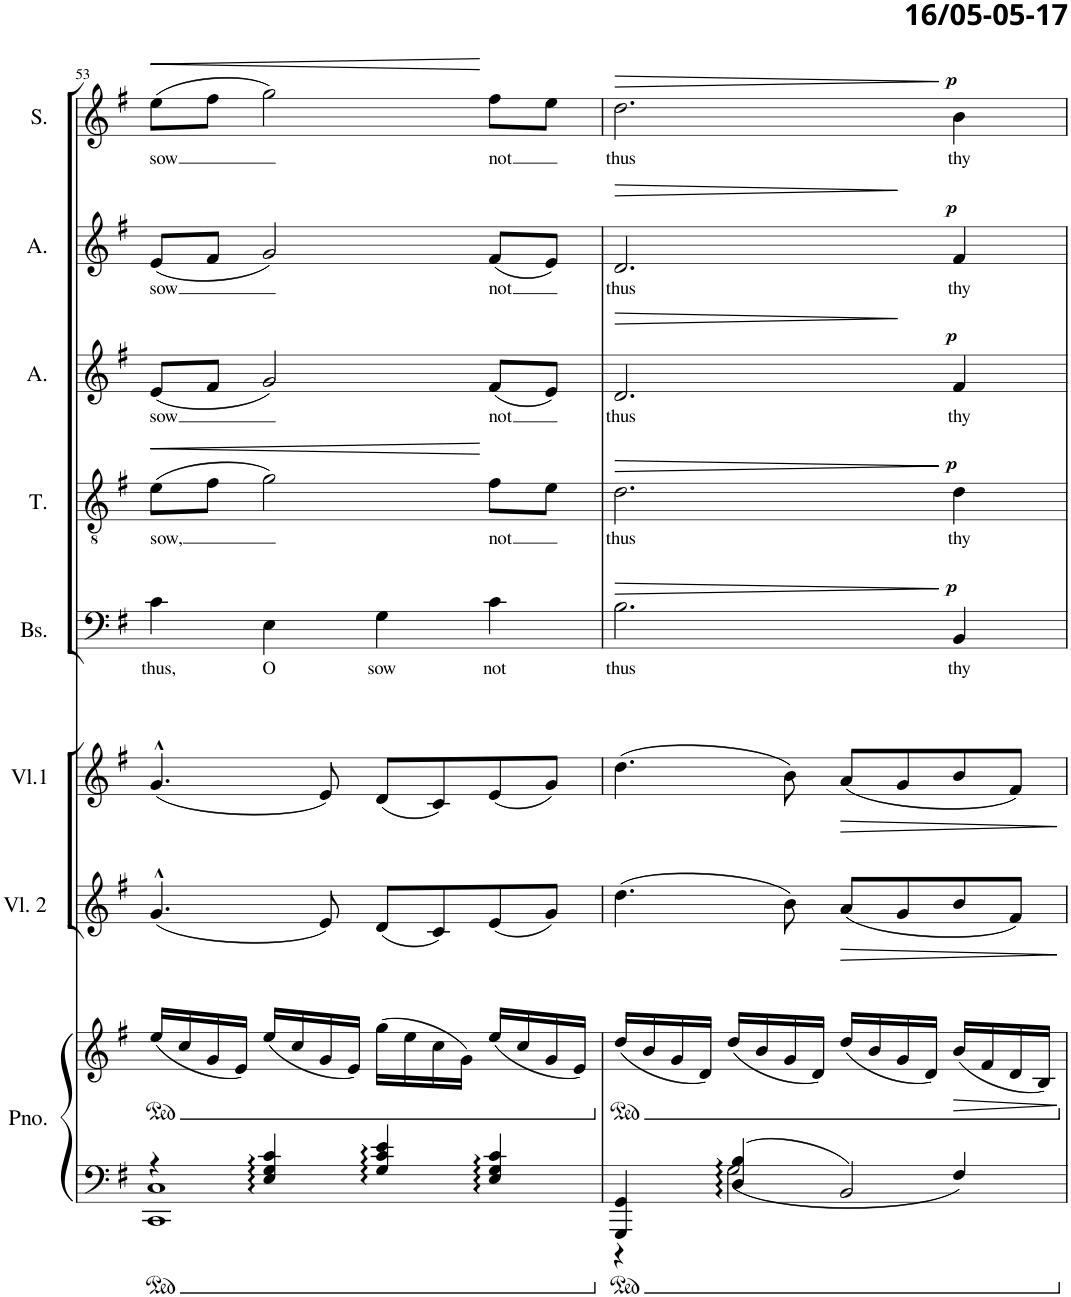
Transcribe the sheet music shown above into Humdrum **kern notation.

**kern	**kern	**dynam	**kern	**dynam	**kern	**dynam	**kern	**text	**dynam	**kern	**text	**dynam	**kern	**text	**dynam	**kern	**text	**dynam	**kern	**text	**dynam
*part8	*part8	*part8	*part7	*part7	*part6	*part6	*part5	*part5	*part5	*part4	*part4	*part4	*part3	*part3	*part3	*part2	*part2	*part2	*part1	*part1	*part1
*staff9	*staff8	*staff8/9	*staff7	*staff7	*staff6	*staff6	*staff5	*staff5	*staff5	*staff4	*staff4	*staff4	*staff3	*staff3	*staff3	*staff2	*staff2	*staff2	*staff1	*staff1	*staff1
*I"Piano	*	*	*I"Viool 2	*	*I"Viool 1	*	*I"Bas	*	*	*I"Tenor	*	*	*I"Alt	*	*	*I"Alt	*	*	*I"Sopraan	*	*
*I'Pno.	*	*	*I'Vl. 2	*	*I'Vl.1	*	*I'Bs.	*	*	*I'T.	*	*	*I'A.	*	*	*I'A.	*	*	*I'S.	*	*
!!LO:PB:g=z
*clefF4	*clefG2	*	*clefG2	*	*clefG2	*	*clefF4	*	*	*clefGv2	*	*	*clefG2	*	*	*clefG2	*	*	*clefG2	*	*
*k[f#]	*k[f#]	*	*k[f#]	*	*k[f#]	*	*k[f#]	*	*	*k[f#]	*	*	*k[f#]	*	*	*k[f#]	*	*	*k[f#]	*	*
*M4/4	*M4/4	*	*M4/4	*	*M4/4	*	*M4/4	*	*	*M4/4	*	*	*M4/4	*	*	*M4/4	*	*	*M4/4	*	*
=53	=53	=53	=53	=53	=53	=53	=53	=53	=53	=53	=53	=53	=53	=53	=53	=53	=53	=53	=53	=53	=53
*^	*	*	*	*	*	*	*	*	*	*	*	*	*	*	*	*	*	*	*	*	*
*	*	*ped	*	*	*	*	*	*	*	*	*	*	*	*	*	*	*	*	*	*	*	*
!	!	!	!	!	!	!	!	!	!LO:LY:b	!	!	!LO:LY:b	!LO:HP:b	!	!LO:LY:b	!	!	!LO:LY:b	!	!	!LO:LY:b	!LO:HP:b
4r	1CC 1C	(16ee/LL	.	(4.g^^/	.	(4.g^^/	.	4c\	thus,	.	(8e\L	sow,	<	(8e/L	sow	.	(8e/L	sow	.	(8ee\L	sow	<
.	.	16cc/	.	.	.	.	.	.	.	.	.	.	.	.	.	.	.	.	.	.	.	.
.	.	16g/	.	.	.	.	.	.	.	.	8f#\J	.	.	8f#/J	.	.	8f#/J	.	.	8ff#\J	.	.
.	.	16e/JJ)	.	.	.	.	.	.	.	.	.	.	.	.	.	.	.	.	.	.	.	.
!	!	!	!	!	!	!	!	!	!LO:LY:b	!	!	!	!	!	!	!	!	!	!	!	!	!
4E/ 4G/ 4c/	.	(16ee/LL	.	.	.	.	.	4E\	O	.	2g\)	.	.	2g/)	.	.	2g/)	.	.	2gg\)	.	.
.	.	16cc/	.	.	.	.	.	.	.	.	.	.	.	.	.	.	.	.	.	.	.	.
.	.	16g/	.	8e/)	.	8e/)	.	.	.	.	.	.	.	.	.	.	.	.	.	.	.	.
.	.	16e/JJ)	.	.	.	.	.	.	.	.	.	.	.	.	.	.	.	.	.	.	.	.
!	!	!	!	!	!	!	!	!	!LO:LY:b	!	!	!	!	!	!	!	!	!	!	!	!	!
4G/ 4c/ 4e/	.	(16gg\LL	.	(8d/L	.	(8d/L	.	4G\	sow	.	.	.	.	.	.	.	.	.	.	.	.	.
.	.	16ee\	.	.	.	.	.	.	.	.	.	.	.	.	.	.	.	.	.	.	.	.
.	.	16cc\	.	8c/)	.	8c/)	.	.	.	.	.	.	.	.	.	.	.	.	.	.	.	.
.	.	16g\JJ)	.	.	.	.	.	.	.	.	.	.	.	.	.	.	.	.	.	.	.	.
!	!	!	!	!	!	!	!	!	!LO:LY:b	!	!	!LO:LY:b	!	!	!LO:LY:b	!	!	!LO:LY:b	!	!	!LO:LY:b	!
4E/ 4G/ 4c/	.	(16ee/LL	.	(8e/	.	(8e/	.	4c\	not	.	8f#\L	not	[	(8f#/L	not	.	(8f#/L	not	.	8ff#\L	not	[
.	.	16cc/	.	.	.	.	.	.	.	.	.	.	.	.	.	.	.	.	.	.	.	.
.	.	16g/	.	8g/J)	.	8g/J)	.	.	.	.	8e\J	.	.	8e/J)	.	.	8e/J)	.	.	8ee\J	.	.
.	.	16e/JJ)	.	.	.	.	.	.	.	.	.	.	.	.	.	.	.	.	.	.	.	.
=54	=54	=54	=54	=54	=54	=54	=54	=54	=54	=54	=54	=54	=54	=54	=54	=54	=54	=54	=54	=54	=54	=54
*	*	*Xped	*	*	*	*	*	*	*	*	*	*	*	*	*	*	*	*	*	*	*	*
*	*	*ped	*	*	*	*	*	*	*	*	*	*	*	*	*	*	*	*	*	*	*	*
!	!	!	!	!	!	!	!	!	!LO:LY:b	!LO:HP:b	!	!LO:LY:b	!LO:HP:b	!	!LO:LY:b	!LO:HP:b	!	!LO:LY:b	!LO:HP:b	!	!LO:LY:b	!LO:HP:b
4GGG/ 4GG/	4r	(16dd/LL	.	(4.dd\	.	(4.dd\	.	2.B\	thus	>	2.d\	thus	>	2.d/	thus	>	2.d/	thus	>	2.dd\	thus	>
.	.	16b/	.	.	.	.	.	.	.	.	.	.	.	.	.	.	.	.	.	.	.	.
.	.	16g/	.	.	.	.	.	.	.	.	.	.	.	.	.	.	.	.	.	.	.	.
.	.	16d/JJ)	.	.	.	.	.	.	.	.	.	.	.	.	.	.	.	.	.	.	.	.
4D/ 4B/	2G\	(16dd/LL	.	.	.	.	.	.	.	.	.	.	.	.	.	.	.	.	.	.	.	.
.	.	16b/	.	.	.	.	.	.	.	.	.	.	.	.	.	.	.	.	.	.	.	.
.	.	16g/	.	8b\)	.	8b\)	.	.	.	.	.	.	.	.	.	.	.	.	.	.	.	.
.	.	16d/JJ)	.	.	.	.	.	.	.	.	.	.	.	.	.	.	.	.	.	.	.	.
!	!	!	!	!	!LO:HP:b	!	!LO:HP:b	!	!	!	!	!	!	!	!	!	!	!	!	!	!	!
2BB/	.	(16dd/LL	.	(8a/L	>	(8a/L	>	.	.	.	.	.	.	.	.	.	.	.	.	.	.	.
.	.	16b/	.	.	.	.	.	.	.	.	.	.	.	.	.	.	.	.	.	.	.	.
.	.	16g/	.	8g/	.	8g/	.	.	.	.	.	.	.	.	.	.	.	.	.	.	.	.
.	.	16d/JJ)	.	.	.	.	.	.	.	.	.	.	.	.	.	.	.	.	.	.	.	.
!	!	!	!LO:HP:b	!	!	!	!	!	!LO:LY:b	!LO:DY:n=1:a	!	!LO:LY:b	!LO:DY:n=1:a	!	!LO:LY:b	!LO:DY:n=1:a	!	!LO:LY:b	!LO:DY:n=1:a	!	!LO:LY:b	!LO:DY:n=1:a
.	4F#/	(16b/LL	>	8b/	.	8b/	.	4BB/	thy	] p	4d\	thy	] p	4f#/	thy	] p	4f#/	thy	] p	4b\	thy	] p
.	.	16f#/	.	.	.	.	.	.	.	.	.	.	.	.	.	.	.	.	.	.	.	.
.	.	16d/	.	8f#/J)	.	8f#/J)	.	.	.	.	.	.	.	.	.	.	.	.	.	.	.	.
.	.	16B/JJ)	.	.	.	.	.	.	.	.	.	.	.	.	.	.	.	.	.	.	.	.
*v	*v	*	*	*	*	*	*	*	*	*	*	*	*	*	*	*	*	*	*	*	*	*
.	.	]	.	]	.	]	.	.	.	.	.	.	.	.	.	.	.	.	.	.	.
*	*Xped	*	*	*	*	*	*	*	*	*	*	*	*	*	*	*	*	*	*	*	*
=	=	=	=	=	=	=	=	=	=	=	=	=	=	=	=	=	=	=	=	=	=
*-	*-	*-	*-	*-	*-	*-	*-	*-	*-	*-	*-	*-	*-	*-	*-	*-	*-	*-	*-	*-	*-
